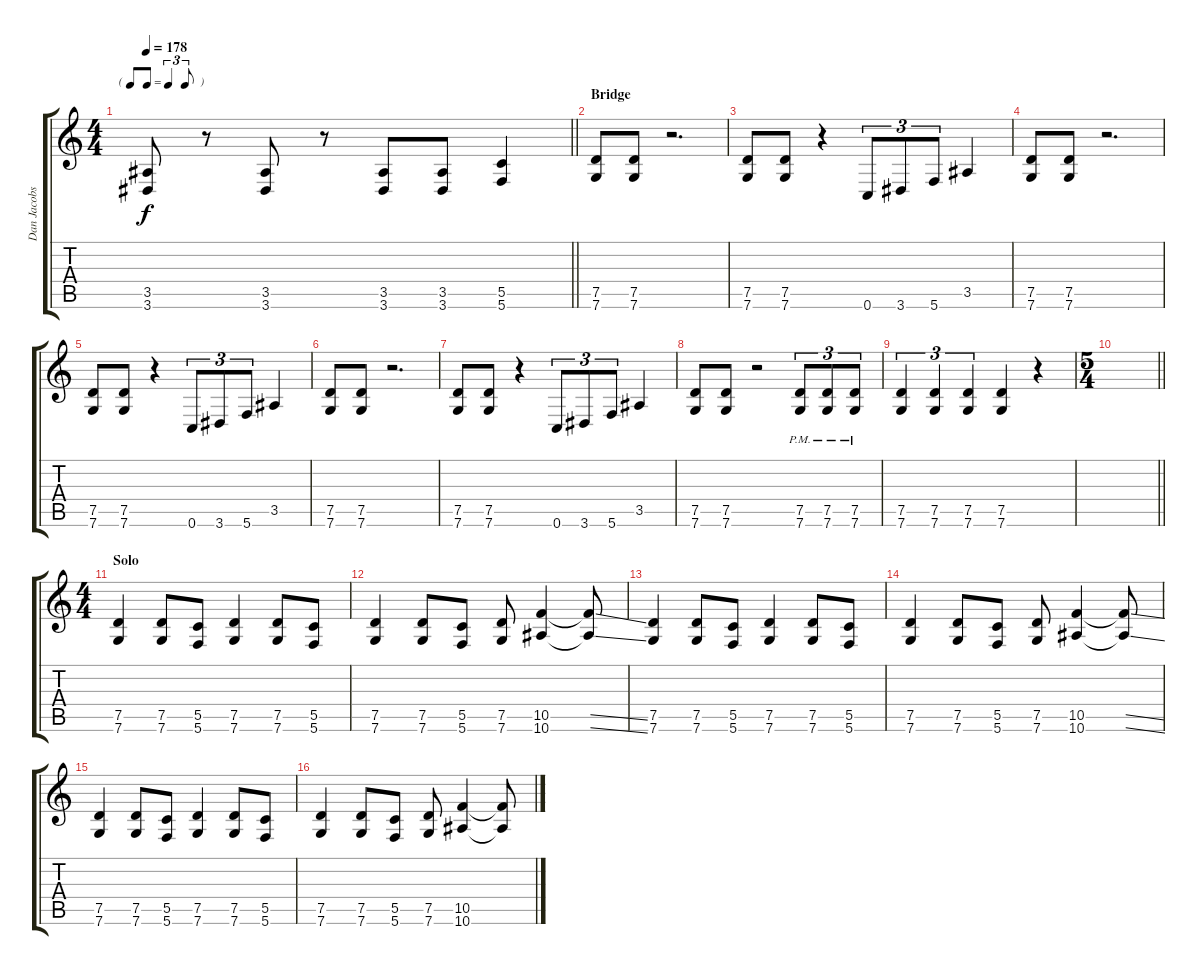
\track ("Dan Jacobs" "Dan Jacobs") {instrument distortionguitar}
\staff {score tabs}
\tuning (D4 A3 F3 C3 G2 C2) {hide}
\ts (4 4)
\tf triplet8th
\tempo 178
\clef g2
\barLineRight lightlight
\ks c
(3.5 3.6).8{dy f} r.8 (3.5 3.6).8 r.8 (3.5 3.6).8 (3.5 3.6).8 (5.5 5.6).4 |
\section ("" "Bridge")
(7.5 7.6).8 (7.5 7.6).8 r.2{d} |
(7.5 7.6).8 (7.5 7.6).8 r.4 0.6.8{tu (3 2)} 3.6.8{tu (3 2)} 5.6.8{tu (3 2)} 3.5.4 |
(7.5 7.6).8 (7.5 7.6).8 r.2{d} |
(7.5 7.6).8 (7.5 7.6).8 r.4 0.6.8{tu (3 2)} 3.6.8{tu (3 2)} 5.6.8{tu (3 2)} 3.5.4 |
(7.5 7.6).8 (7.5 7.6).8 r.2{d} |
(7.5 7.6).8 (7.5 7.6).8 r.4 0.6.8{tu (3 2)} 3.6.8{tu (3 2)} 5.6.8{tu (3 2)} 3.5.4 |
(7.5 7.6).8 (7.5 7.6).8 r.2 (7.5{pm} 7.6).8{tu (3 2)} (7.5{pm} 7.6).8{tu (3 2)} (7.5{pm} 7.6).8{tu (3 2)} |
(7.5 7.6).4{tu (3 2)} (7.5 7.6).4{tu (3 2)} (7.5 7.6).4{tu (3 2)} (7.5 7.6).4 r.4 |
\ts (5 4)
\barLineRight lightlight
|
\ts (4 4)
\section ("" "Solo")
(7.5 7.6).4 (7.5 7.6).8 (5.5 5.6).8 (7.5 7.6).4 (7.5 7.6).8 (5.5 5.6).8 |
(7.5 7.6).4 (7.5 7.6).8 (5.5 5.6).8 (7.5 7.6).8 (10.5 10.6).4 (10.5{ss t} 10.6{ss t}).8 |
(7.5 7.6).4 (7.5 7.6).8 (5.5 5.6).8 (7.5 7.6).4 (7.5 7.6).8 (5.5 5.6).8 |
(7.5 7.6).4 (7.5 7.6).8 (5.5 5.6).8 (7.5 7.6).8 (10.5 10.6).4 (10.5{ss t} 10.6{ss t}).8 |
(7.5 7.6).4 (7.5 7.6).8 (5.5 5.6).8 (7.5 7.6).4 (7.5 7.6).8 (5.5 5.6).8 |
(7.5 7.6).4 (7.5 7.6).8 (5.5 5.6).8 (7.5 7.6).8 (10.5 10.6).4 (10.5{ss t} 10.6{ss t}).8
